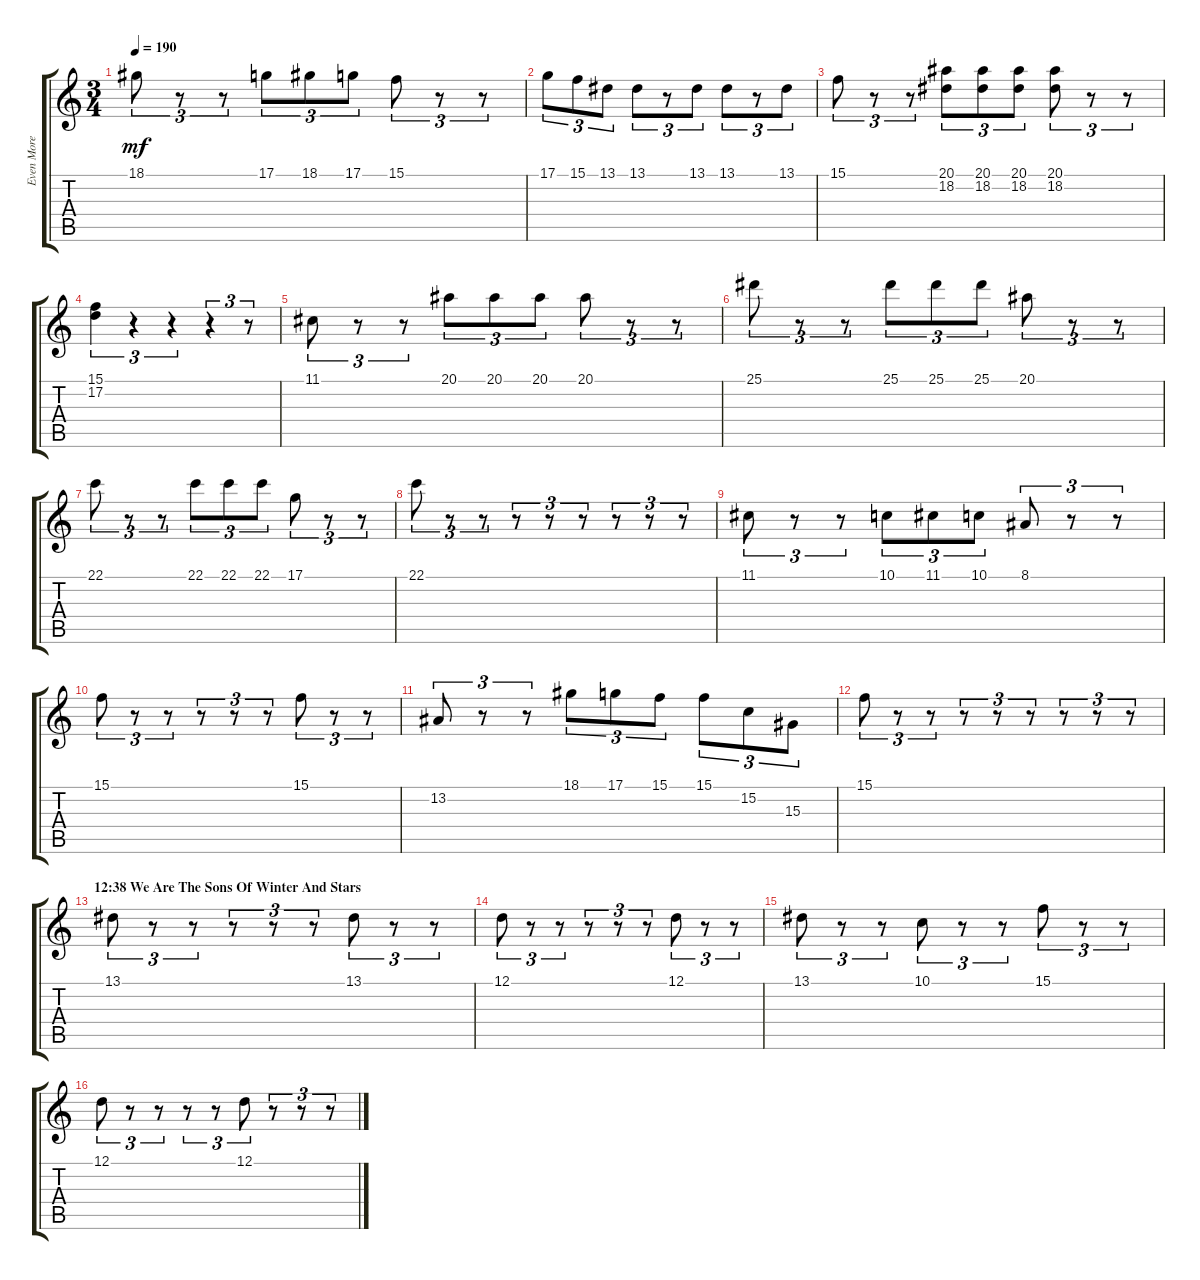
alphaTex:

\track ("Even More Keys" "Even More ") {instrument orchestralharp}
\staff {score tabs}
\tuning (D4 A3 F3 C3 G2 C2) {hide}
\ts (3 4)
\tempo 190
\clef g2
\ks c
18.1.8{tu (3 2) dy mf} r.8{tu (3 2)} r.8{tu (3 2)} 17.1.8{tu (3 2)} 18.1.8{tu (3 2)} 17.1.8{tu (3 2)} 15.1.8{tu (3 2)} r.8{tu (3 2)} r.8{tu (3 2)} |
17.1.8{tu (3 2)} 15.1.8{tu (3 2)} 13.1.8{tu (3 2)} 13.1.8{tu (3 2)} r.8{tu (3 2)} 13.1.8{tu (3 2)} 13.1.8{tu (3 2)} r.8{tu (3 2)} 13.1.8{tu (3 2)} |
15.1.8{tu (3 2)} r.8{tu (3 2)} r.8{tu (3 2)} (20.1 18.2).8{tu (3 2)} (20.1 18.2).8{tu (3 2)} (20.1 18.2).8{tu (3 2)} (20.1 18.2).8{tu (3 2)} r.8{tu (3 2)} r.8{tu (3 2)} |
(15.1 17.2).4{tu (3 2)} r.4{tu (3 2)} r.4{tu (3 2)} r.4{tu (3 2)} r.8{tu (3 2)} |
11.1.8{tu (3 2)} r.8{tu (3 2)} r.8{tu (3 2)} 20.1.8{tu (3 2)} 20.1.8{tu (3 2)} 20.1.8{tu (3 2)} 20.1.8{tu (3 2)} r.8{tu (3 2)} r.8{tu (3 2)} |
25.1.8{tu (3 2)} r.8{tu (3 2)} r.8{tu (3 2)} 25.1.8{tu (3 2)} 25.1.8{tu (3 2)} 25.1.8{tu (3 2)} 20.1.8{tu (3 2)} r.8{tu (3 2)} r.8{tu (3 2)} |
22.1.8{tu (3 2)} r.8{tu (3 2)} r.8{tu (3 2)} 22.1.8{tu (3 2)} 22.1.8{tu (3 2)} 22.1.8{tu (3 2)} 17.1.8{tu (3 2)} r.8{tu (3 2)} r.8{tu (3 2)} |
22.1.8{tu (3 2)} r.8{tu (3 2)} r.8{tu (3 2)} r.8{tu (3 2)} r.8{tu (3 2)} r.8{tu (3 2)} r.8{tu (3 2)} r.8{tu (3 2)} r.8{tu (3 2)} |
11.1.8{tu (3 2)} r.8{tu (3 2)} r.8{tu (3 2)} 10.1.8{tu (3 2)} 11.1.8{tu (3 2)} 10.1.8{tu (3 2)} 8.1.8{tu (3 2)} r.8{tu (3 2)} r.8{tu (3 2)} |
15.1.8{tu (3 2)} r.8{tu (3 2)} r.8{tu (3 2)} r.8{tu (3 2)} r.8{tu (3 2)} r.8{tu (3 2)} 15.1.8{tu (3 2)} r.8{tu (3 2)} r.8{tu (3 2)} |
13.2.8{tu (3 2)} r.8{tu (3 2)} r.8{tu (3 2)} 18.1.8{tu (3 2)} 17.1.8{tu (3 2)} 15.1.8{tu (3 2)} 15.1.8{tu (3 2)} 15.2.8{tu (3 2)} 15.3.8{tu (3 2)} |
15.1.8{tu (3 2)} r.8{tu (3 2)} r.8{tu (3 2)} r.8{tu (3 2)} r.8{tu (3 2)} r.8{tu (3 2)} r.8{tu (3 2)} r.8{tu (3 2)} r.8{tu (3 2)} |
\section ("" "12:38 We Are The Sons Of Winter And Stars")
13.1.8{tu (3 2)} r.8{tu (3 2)} r.8{tu (3 2)} r.8{tu (3 2)} r.8{tu (3 2)} r.8{tu (3 2)} 13.1.8{tu (3 2)} r.8{tu (3 2)} r.8{tu (3 2)} |
12.1.8{tu (3 2)} r.8{tu (3 2)} r.8{tu (3 2)} r.8{tu (3 2)} r.8{tu (3 2)} r.8{tu (3 2)} 12.1.8{tu (3 2)} r.8{tu (3 2)} r.8{tu (3 2)} |
13.1.8{tu (3 2)} r.8{tu (3 2)} r.8{tu (3 2)} 10.1.8{tu (3 2)} r.8{tu (3 2)} r.8{tu (3 2)} 15.1.8{tu (3 2)} r.8{tu (3 2)} r.8{tu (3 2)} |
12.1.8{tu (3 2)} r.8{tu (3 2)} r.8{tu (3 2)} r.8{tu (3 2)} r.8{tu (3 2)} 12.1.8{tu (3 2)} r.8{tu (3 2)} r.8{tu (3 2)} r.8{tu (3 2)}
